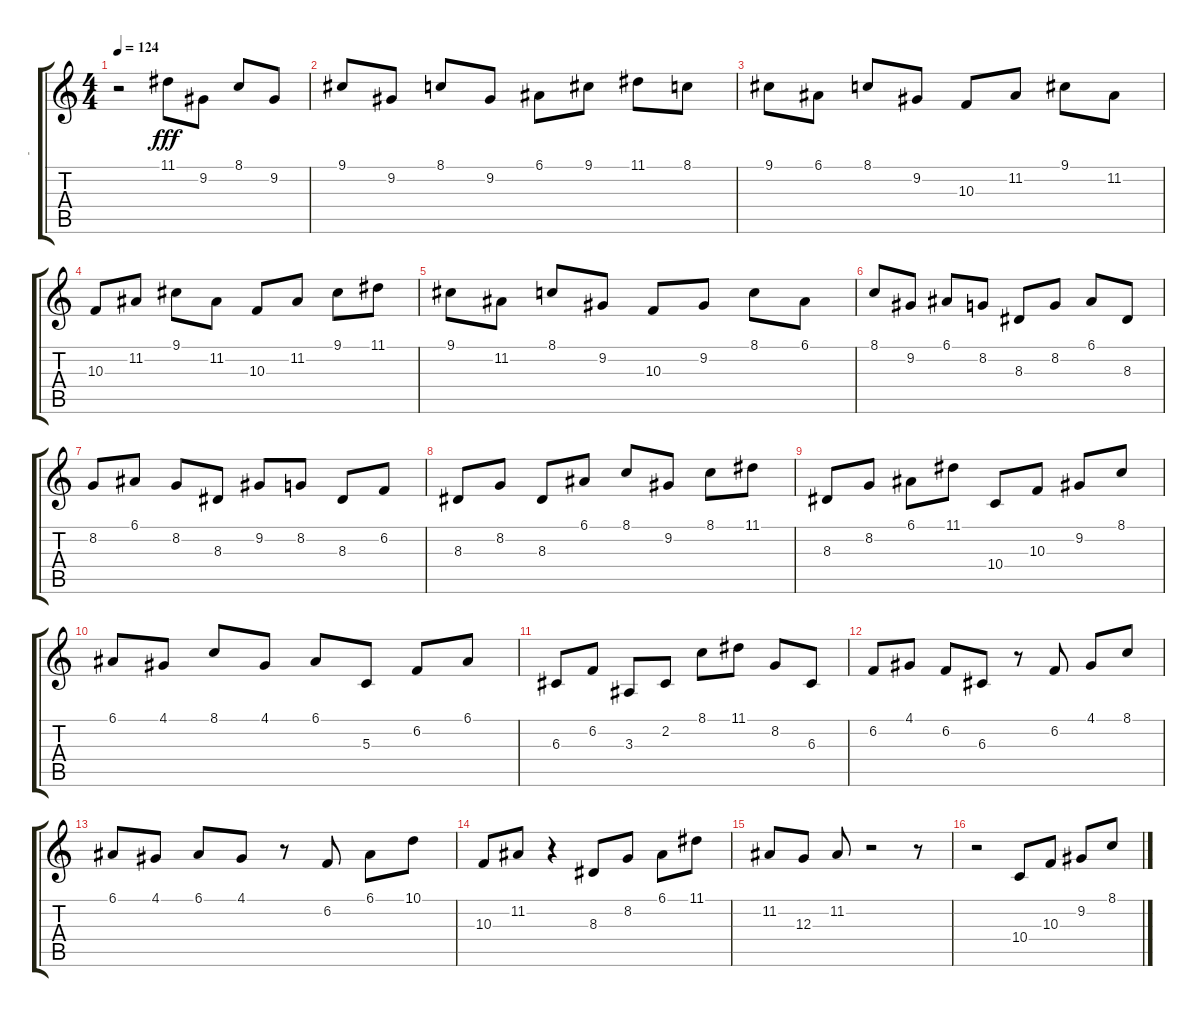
\track ("-" "-") {instrument rockorgan}
\staff {score tabs}
\tuning (E4 B3 G3 D3 A2 E2) {hide}
\ts (4 4)
\tempo 124
\clef g2
\ks c
r.2{dy fff} 11.1.8 9.2.8 8.1.8 9.2.8 |
9.1.8 9.2.8 8.1.8 9.2.8 6.1.8 9.1.8 11.1.8 8.1.8 |
9.1.8 6.1.8 8.1.8 9.2.8 10.3.8 11.2.8 9.1.8 11.2.8 |
10.3.8 11.2.8 9.1.8 11.2.8 10.3.8 11.2.8 9.1.8 11.1.8 |
9.1.8 11.2.8 8.1.8 9.2.8 10.3.8 9.2.8 8.1.8 6.1.8 |
8.1.8 9.2.8 6.1.8 8.2.8 8.3.8 8.2.8 6.1.8 8.3.8 |
8.2.8 6.1.8 8.2.8 8.3.8 9.2.8 8.2.8 8.3.8 6.2.8 |
8.3.8 8.2.8 8.3.8 6.1.8 8.1.8 9.2.8 8.1.8 11.1.8 |
8.3.8 8.2.8 6.1.8 11.1.8 10.4.8 10.3.8 9.2.8 8.1.8 |
6.1.8 4.1.8 8.1.8 4.1.8 6.1.8 5.3.8 6.2.8 6.1.8 |
6.3.8 6.2.8 3.3.8 2.2.8 8.1.8 11.1.8 8.2.8 6.3.8 |
6.2.8 4.1.8 6.2.8 6.3.8 r.8 6.2.8 4.1.8 8.1.8 |
6.1.8 4.1.8 6.1.8 4.1.8 r.8 6.2.8 6.1.8 10.1.8 |
10.3.8 11.2.8 r.4 8.3.8 8.2.8 6.1.8 11.1.8 |
11.2.8 12.3.8 11.2.8 r.2 r.8 |
r.2 10.4.8 10.3.8 9.2.8 8.1.8
